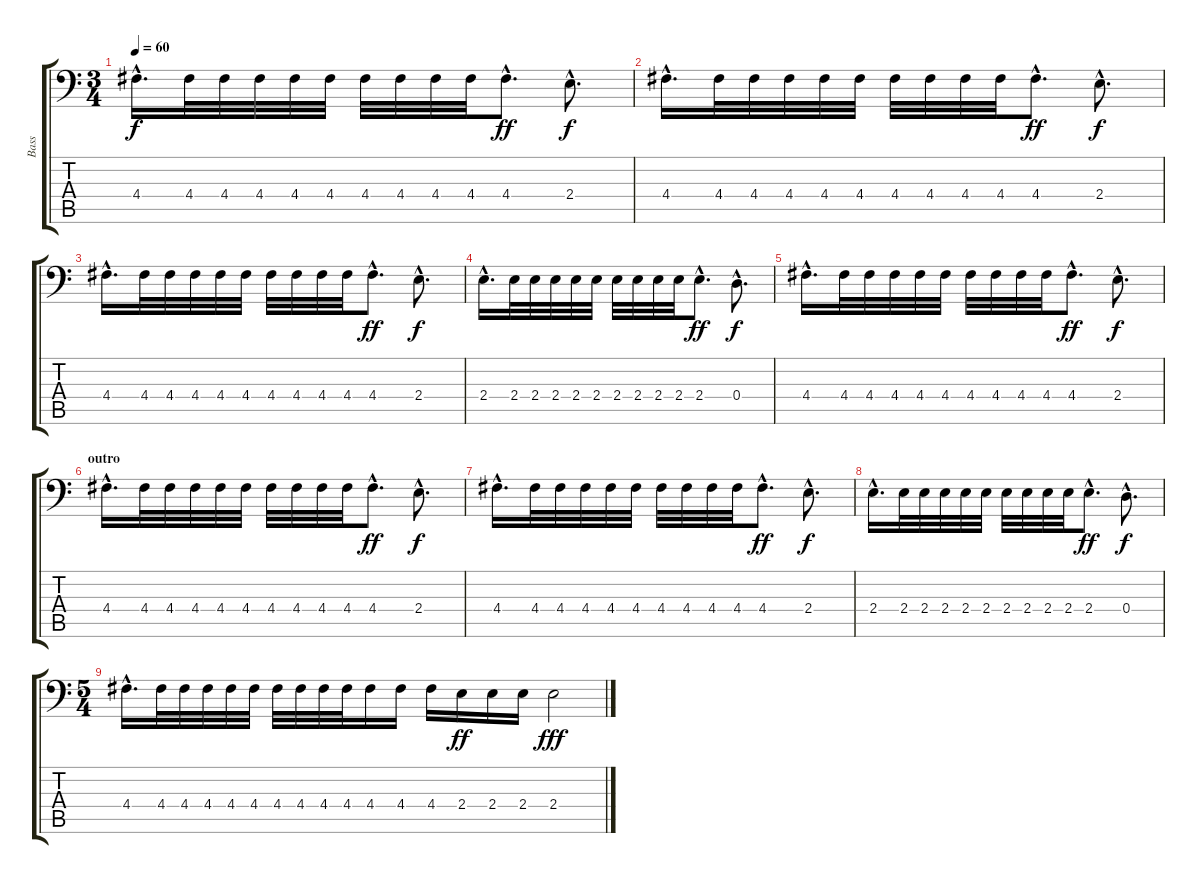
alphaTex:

\track ("Bass" "Bass") {instrument electricbassfinger}
\staff {score tabs}
\tuning (E3 B2 G2 D2 A1 E1) {hide}
\ts (3 4)
\tempo 60
\clef f4
\ks c
4.4{hac}.16{d dy f} 4.4.32 4.4.32 4.4.32 4.4.32 4.4.32 4.4.32 4.4.32 4.4.32 4.4.32 4.4{hac}.8{d dy ff} 2.4{hac}.8{d dy f} |
4.4{hac}.16{d} 4.4.32 4.4.32 4.4.32 4.4.32 4.4.32 4.4.32 4.4.32 4.4.32 4.4.32 4.4{hac}.8{d dy ff} 2.4{hac}.8{d dy f} |
4.4{hac}.16{d} 4.4.32 4.4.32 4.4.32 4.4.32 4.4.32 4.4.32 4.4.32 4.4.32 4.4.32 4.4{hac}.8{d dy ff} 2.4{hac}.8{d dy f} |
2.4{hac}.16{d} 2.4.32 2.4.32 2.4.32 2.4.32 2.4.32 2.4.32 2.4.32 2.4.32 2.4.32 2.4{hac}.8{d dy ff} 0.4{hac}.8{d dy f} |
4.4{hac}.16{d} 4.4.32 4.4.32 4.4.32 4.4.32 4.4.32 4.4.32 4.4.32 4.4.32 4.4.32 4.4{hac}.8{d dy ff} 2.4{hac}.8{d dy f} |
\section ("" "outro")
4.4{hac}.16{d} 4.4.32 4.4.32 4.4.32 4.4.32 4.4.32 4.4.32 4.4.32 4.4.32 4.4.32 4.4{hac}.8{d dy ff} 2.4{hac}.8{d dy f} |
4.4{hac}.16{d} 4.4.32 4.4.32 4.4.32 4.4.32 4.4.32 4.4.32 4.4.32 4.4.32 4.4.32 4.4{hac}.8{d dy ff} 2.4{hac}.8{d dy f} |
2.4{hac}.16{d} 2.4.32 2.4.32 2.4.32 2.4.32 2.4.32 2.4.32 2.4.32 2.4.32 2.4.32 2.4{hac}.8{d dy ff} 0.4{hac}.8{d dy f} |
\ts (5 4)
4.4{hac}.16{d} 4.4.32 4.4.32 4.4.32 4.4.32 4.4.32 4.4.32 4.4.32 4.4.32 4.4.32 4.4.16 4.4.16 4.4.16 2.4.16{dy ff} 2.4.16 2.4.16 2.4.2{dy fff}
